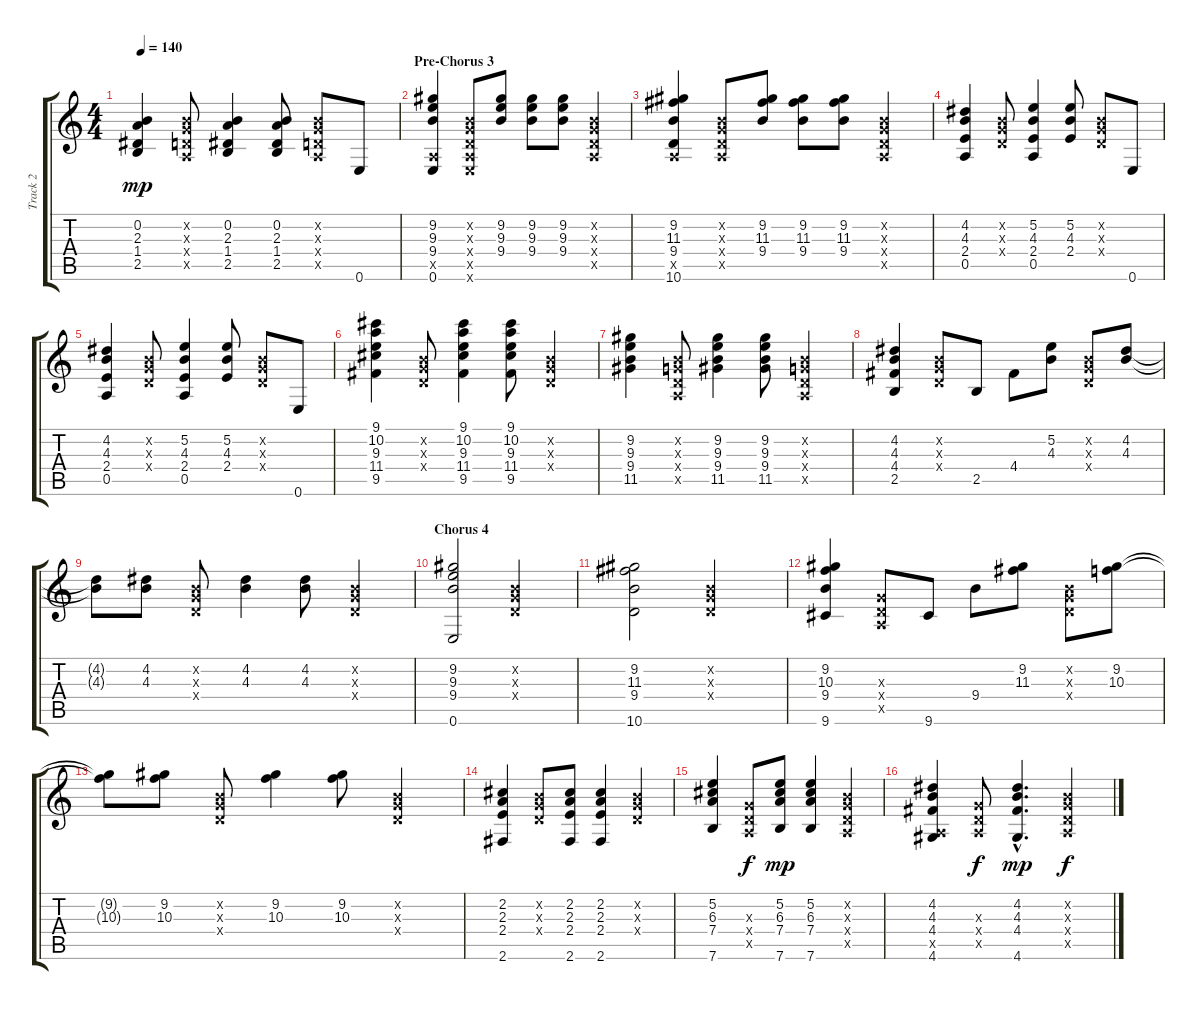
\track ("Track 2" "Track 2") {instrument acousticguitarsteel}
\staff {score tabs}
\tuning (E4 B3 G3 D3 A2 E2) {hide}
\ts (4 4)
\tempo 140
\clef g2
\ks c
(0.2 2.3 1.4 2.5).4{dy mp} (0.2{x} 0.3{x} 0.4{x} 0.5{x}).8 (0.2 2.3 1.4 2.5).4 (0.2 2.3 1.4 2.5).8 (0.2{x} 0.3{x} 0.4{x} 0.5{x}).8 0.6.8 |
\section ("" "Pre-Chorus 3")
(9.2 9.3 9.4 0.5{x} 0.6).4 (0.2{x} 0.3{x} 0.4{x} 0.5{x} 0.6{x}).8 (9.2 9.3 9.4).8 (9.2 9.3 9.4).8 (9.2 9.3 9.4).8 (0.2{x} 0.3{x} 0.4{x} 0.5{x}).4 |
(9.2 11.3 9.4 0.5{x} 10.6).4 (0.2{x} 0.3{x} 0.4{x} 0.5{x}).8 (9.2 11.3 9.4).8 (9.2 11.3 9.4).8 (9.2 11.3 9.4).8 (0.2{x} 0.3{x} 0.4{x} 0.5{x}).4 |
(4.2 4.3 2.4 0.5).4 (0.2{x} 0.3{x} 0.4{x}).8 (5.2 4.3 2.4 0.5).4 (5.2 4.3 2.4).8 (0.2{x} 0.3{x} 0.4{x}).8 0.6.8 |
(4.2 4.3 2.4 0.5).4 (0.2{x} 0.3{x} 0.4{x}).8 (5.2 4.3 2.4 0.5).4 (5.2 4.3 2.4).8 (0.2{x} 0.3{x} 0.4{x}).8 0.6.8 |
(9.1 10.2 9.3 11.4 9.5).4 (0.2{x} 0.3{x} 0.4{x}).8 (9.1 10.2 9.3 11.4 9.5).4 (9.1 10.2 9.3 11.4 9.5).8 (0.2{x} 0.3{x} 0.4{x}).4 |
(9.2 9.3 9.4 11.5).4 (0.2{x} 0.3{x} 0.4{x} 0.5{x}).8 (9.2 9.3 9.4 11.5).4 (9.2 9.3 9.4 11.5).8 (0.2{x} 0.3{x} 0.4{x} 0.5{x}).4 |
(4.2 4.3 4.4 2.5).4 (0.2{x} 0.3{x} 0.4{x}).8 2.5.8 4.4.8 (5.2 4.3).8 (0.2{x} 0.3{x} 0.4{x}).8 (4.2 4.3).8 |
(4.2{t} 4.3{t}).8 (4.2 4.3).8 (0.2{x} 0.3{x} 0.4{x}).8 (4.2 4.3).4 (4.2 4.3).8 (0.2{x} 0.3{x} 0.4{x}).4 |
\section ("" "Chorus 4")
(9.2 9.3 9.4 0.6).2 (0.2{x} 0.3{x} 0.4{x}).2 |
(9.2 11.3 9.4 10.6).2 (0.2{x} 0.3{x} 0.4{x}).2 |
(9.2 10.3 9.4 9.6).4 (0.3{x} 0.4{x} 0.5{x}).8 9.6.8 9.4.8 (9.2 11.3).8 (0.2{x} 0.3{x} 0.4{x}).8 (9.2 10.3).8 |
(9.2{t} 10.3{t}).8 (9.2 10.3).8 (0.2{x} 0.3{x} 0.4{x}).8 (9.2 10.3).4 (9.2 10.3).8 (0.2{x} 0.3{x} 0.4{x}).4 |
(2.2 2.3 2.4 2.6).4 (0.2{x} 0.3{x} 0.4{x}).8 (2.2 2.3 2.4 2.6).8 (2.2 2.3 2.4 2.6).4 (0.2{x} 0.3{x} 0.4{x}).4 |
(5.2 6.3 7.4 7.6).4 (0.3{x} 0.4{x} 0.5{x}).8{dy f} (5.2 6.3 7.4 7.6).8{dy mp} (5.2 6.3 7.4 7.6).4 (0.2{x} 0.3{x} 0.4{x} 0.5{x}).4 |
(4.2 4.3 4.4 0.5{x} 4.6).4 (0.3{x} 0.4{x} 0.5{x}).8{dy f} (4.2{hac} 4.3{hac} 4.4{hac} 4.6{hac}).4{d dy mp} (0.2{x} 0.3{x} 0.4{x} 0.5{x}).4{dy f}
